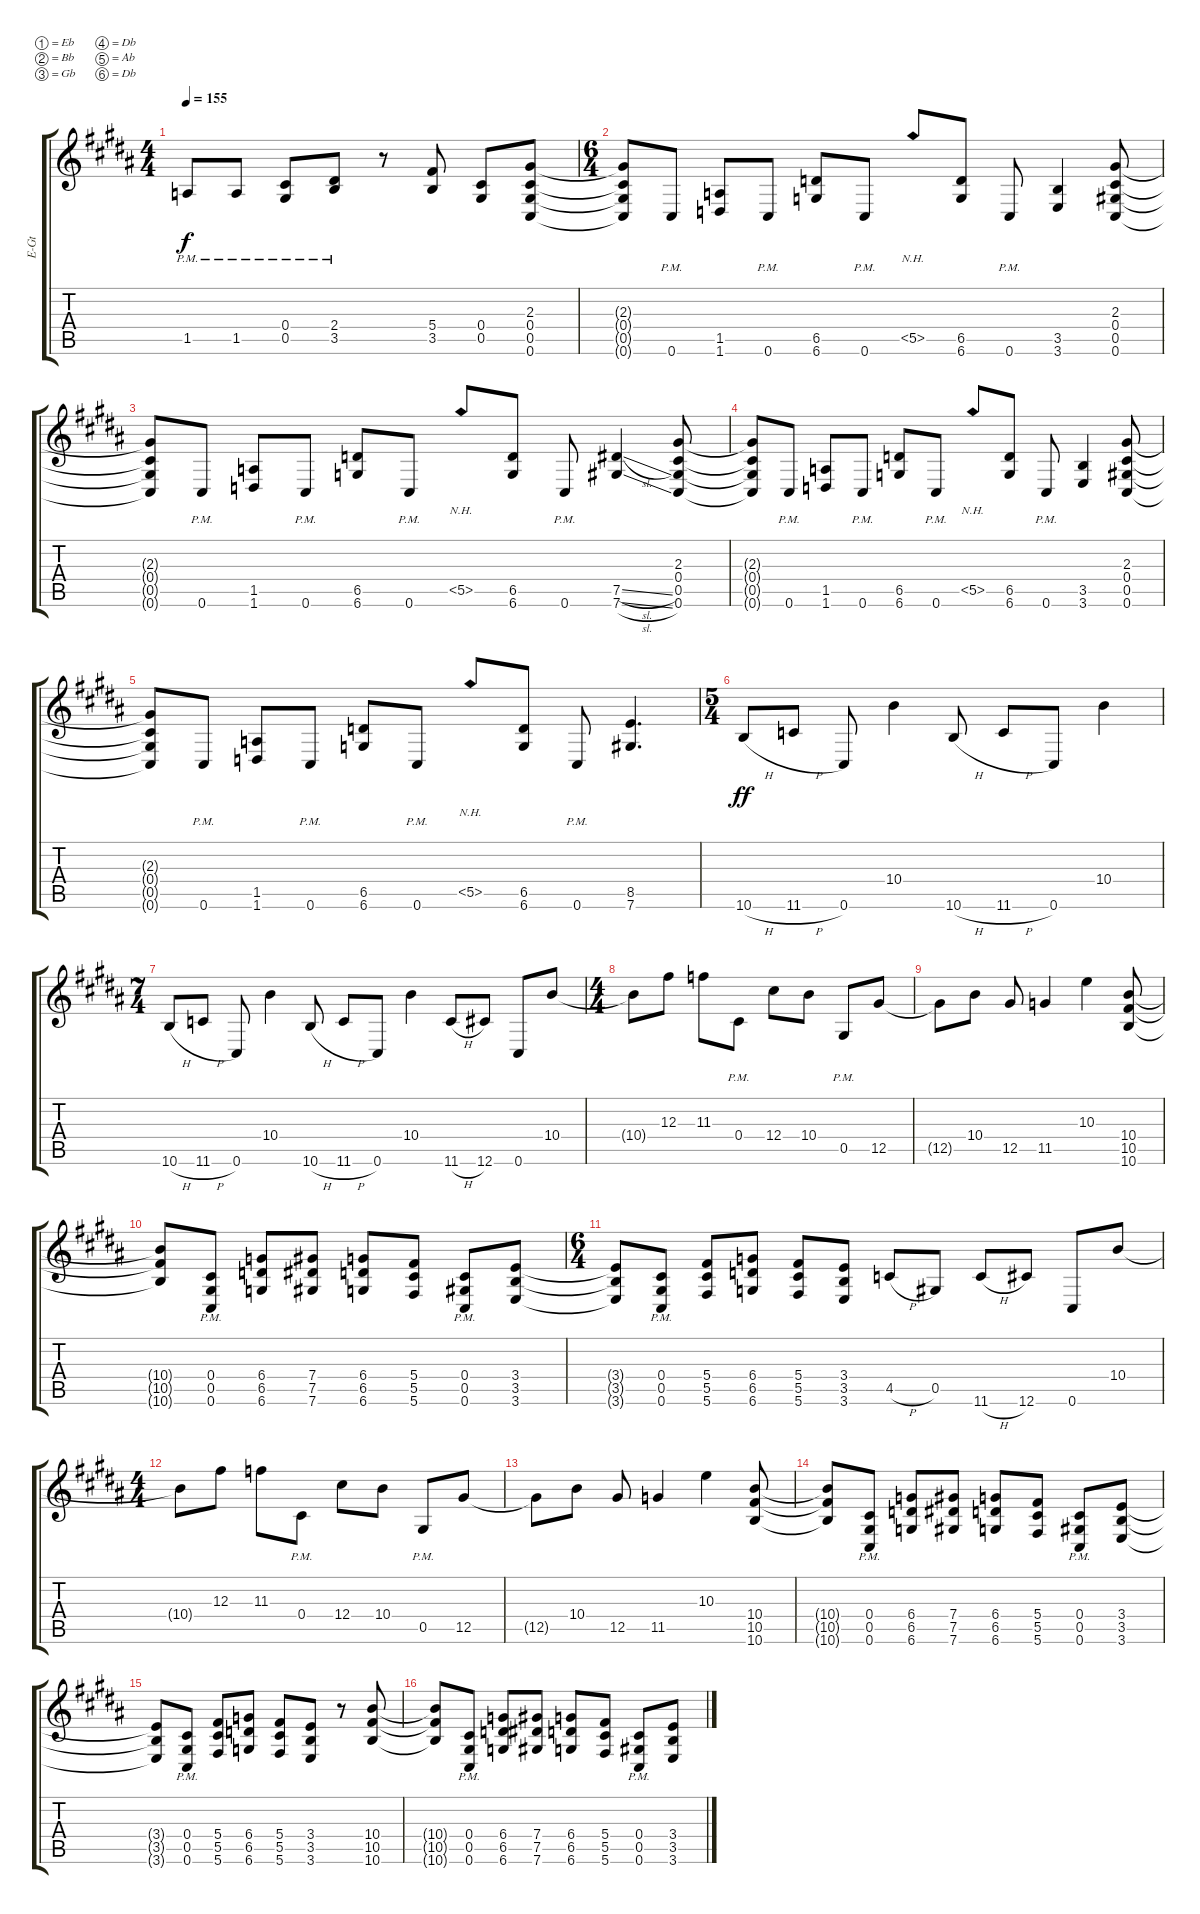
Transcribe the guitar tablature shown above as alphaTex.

\bracketExtendMode groupsimilarinstruments
\otherSystemsTrackNameOrientation horizontal
\track ("Electric Guitar 1" "E-Gt") {instrument distortionguitar}
\staff {score tabs}
\tuning (Eb4 Bb3 Gb3 Db3 Ab2 Db2)
\ts (4 4)
\tempo 155
\clef g2
\ks b
1.5{pm acc b}.8{dy f beam Up} 1.5{pm acc b}.8{beam Up} (0.5{pm acc forcenatural} 0.4{acc forcenatural}).8{beam Up} (3.5{pm acc forcenatural} 2.4{acc forcenatural}).8{beam Up} r.8{beam Up} (3.5{acc forcenatural} 5.4{acc forcenatural}).8{beam Up} (0.4{acc forcenatural} 0.5{acc forcenatural}).8{beam Up} (0.6{acc forcenatural} 0.5{acc forcenatural} 0.4{acc forcenatural} 2.3{acc forcenatural}).8{beam Up} |
\ts (6 4)
(2.3{t acc forcenatural} 0.4{t acc forcenatural} 0.5{t acc forcenatural} 0.6{t acc forcenatural}).8{beam Up} 0.6{pm acc forcenatural}.8{beam Up} (1.6{acc b} 1.5{acc b}).8{beam Up} 0.6{pm acc forcenatural}.8{beam Up} (6.6{acc b} 6.5{acc b}).8{beam Up} 0.6{pm acc forcenatural}.8{beam Up} 5.5{nh acc forcenatural}.8{beam Up} (6.6{acc b} 6.5{acc b}).8{beam Up} 0.6{pm acc forcenatural}.8{beam Up} (3.6{acc forcenatural} 3.5{acc forcenatural}).4{beam Up} (0.5{acc forcenatural} 0.6{acc forcenatural} 0.4{acc forcenatural} 2.3{acc forcenatural}).8{beam Up} |
(2.3{t acc forcenatural} 0.4{t acc forcenatural} 0.5{t acc forcenatural} 0.6{t acc forcenatural}).8{beam Up} 0.6{pm acc forcenatural}.8{beam Up} (1.6{acc b} 1.5{acc b}).8{beam Up} 0.6{pm acc forcenatural}.8{beam Up} (6.6{acc b} 6.5{acc b}).8{beam Up} 0.6{pm acc forcenatural}.8{beam Up} 5.5{nh acc forcenatural}.8{beam Up} (6.6{acc b} 6.5{acc b}).8{beam Up} 0.6{pm acc forcenatural}.8{beam Up} (7.6{sl acc forcenatural} 7.5{sl acc forcenatural}).4{beam Up} (0.5{acc forcenatural} 0.4{acc forcenatural} 0.6{acc forcenatural} 2.3{acc forcenatural}).8{beam Up} |
(2.3{t acc forcenatural} 0.4{t acc forcenatural} 0.5{t acc forcenatural} 0.6{t acc forcenatural}).8{beam Up} 0.6{pm acc forcenatural}.8{beam Up} (1.6{acc b} 1.5{acc b}).8{beam Up} 0.6{pm acc forcenatural}.8{beam Up} (6.6{acc b} 6.5{acc b}).8{beam Up} 0.6{pm acc forcenatural}.8{beam Up} 5.5{nh acc forcenatural}.8{beam Up} (6.6{acc b} 6.5{acc b}).8{beam Up} 0.6{pm acc forcenatural}.8{beam Up} (3.6{acc forcenatural} 3.5{acc forcenatural}).4{beam Up} (0.5{acc forcenatural} 0.6{acc forcenatural} 0.4{acc forcenatural} 2.3{acc forcenatural}).8{beam Up} |
(2.3{t acc forcenatural} 0.4{t acc forcenatural} 0.5{t acc forcenatural} 0.6{t acc forcenatural}).8{beam Up} 0.6{pm acc forcenatural}.8{beam Up} (1.6{acc b} 1.5{acc b}).8{beam Up} 0.6{pm acc forcenatural}.8{beam Up} (6.6{acc b} 6.5{acc b}).8{beam Up} 0.6{pm acc forcenatural}.8{beam Up} 5.5{nh acc forcenatural}.8{beam Up} (6.6{acc b} 6.5{acc b}).8{beam Up} 0.6{pm acc forcenatural}.8{beam Up} (7.6{acc forcenatural} 8.5{acc forcenatural}).4{d beam Up} |
\ts (5 4)
10.6{h acc forcenatural}.8{dy ff beam Up} 11.6{h acc b}.8{beam Up} 0.6{acc forcenatural}.8{beam Up} 10.4{acc forcenatural}.4{beam Down} 10.6{h acc forcenatural}.8{beam Up} 11.6{h acc b}.8{beam Up} 0.6{acc forcenatural}.8{beam Up} 10.4{acc forcenatural}.4{beam Down} |
\ts (7 4)
10.6{h acc forcenatural}.8{beam Up} 11.6{h acc b}.8{beam Up} 0.6{acc forcenatural}.8{beam Up} 10.4{acc forcenatural}.4{beam Down} 10.6{h acc forcenatural}.8{beam Up} 11.6{h acc b}.8{beam Up} 0.6{acc forcenatural}.8{beam Up} 10.4{acc forcenatural}.4{beam Down} 11.6{h acc b}.8{beam Up} 12.6{acc forcenatural}.8{beam Up} 0.6{acc forcenatural}.8{beam Up} 10.4{acc forcenatural}.8{beam Up} |
\ts (4 4)
10.4{t acc forcenatural}.8{beam Down} 12.3{acc forcenatural}.8{beam Down} 11.3{acc b}.8{beam Down} 0.4{pm acc forcenatural}.8{beam Down} 12.4{acc forcenatural}.8{beam Down} 10.4{acc forcenatural}.8{beam Down} 0.5{pm acc forcenatural}.8{beam Up} 12.5{acc forcenatural}.8{beam Up} |
12.5{t acc forcenatural}.8{beam Down} 10.4{acc forcenatural}.8{beam Down} 12.5{acc forcenatural}.8{beam Up} 11.5{acc b}.4{beam Up} 10.3{acc forcenatural}.4{beam Down} (10.6{acc forcenatural} 10.5{acc forcenatural} 10.4{acc forcenatural}).8{beam Up} |
(10.6{t acc forcenatural} 10.5{t acc forcenatural} 10.4{t acc forcenatural}).8{beam Up} (0.6{pm acc forcenatural} 0.5{pm acc forcenatural} 0.4{pm acc forcenatural}).8{beam Up} (6.6{acc b} 6.5{acc b} 6.4{acc b}).8{beam Up} (7.4{acc forcenatural} 7.5{acc forcenatural} 7.6{acc forcenatural}).8{beam Up} (6.6{acc b} 6.5{acc b} 6.4{acc b}).8{beam Up} (5.4{acc forcenatural} 5.5{acc forcenatural} 5.6{acc forcenatural}).8{beam Up} (0.6{pm acc forcenatural} 0.5{pm acc forcenatural} 0.4{pm acc forcenatural}).8{beam Up} (3.6{acc forcenatural} 3.5{acc forcenatural} 3.4{acc forcenatural}).8{beam Up} |
\ts (6 4)
(3.6{t acc forcenatural} 3.5{t acc forcenatural} 3.4{t acc forcenatural}).8{beam Up} (0.6{pm acc forcenatural} 0.5{pm acc forcenatural} 0.4{pm acc forcenatural}).8{beam Up} (5.6{acc forcenatural} 5.5{acc forcenatural} 5.4{acc forcenatural}).8{beam Up} (6.4{acc b} 6.5{acc b} 6.6{acc b}).8{beam Up} (5.6{acc forcenatural} 5.5{acc forcenatural} 5.4{acc forcenatural}).8{beam Up} (3.4{acc forcenatural} 3.5{acc forcenatural} 3.6{acc forcenatural}).8{beam Up} 4.5{h acc b}.8{beam Up} 0.5{acc forcenatural}.8{beam Up} 11.6{h acc b}.8{beam Up} 12.6{acc forcenatural}.8{beam Up} 0.6{acc forcenatural}.8{beam Up} 10.4{acc forcenatural}.8{beam Up} |
\ts (4 4)
10.4{t acc forcenatural}.8{beam Down} 12.3{acc forcenatural}.8{beam Down} 11.3{acc b}.8{beam Down} 0.4{pm acc forcenatural}.8{beam Down} 12.4{acc forcenatural}.8{beam Down} 10.4{acc forcenatural}.8{beam Down} 0.5{pm acc forcenatural}.8{beam Up} 12.5{acc forcenatural}.8{beam Up} |
12.5{t acc forcenatural}.8{beam Down} 10.4{acc forcenatural}.8{beam Down} 12.5{acc forcenatural}.8{beam Up} 11.5{acc b}.4{beam Up} 10.3{acc forcenatural}.4{beam Down} (10.6{acc forcenatural} 10.5{acc forcenatural} 10.4{acc forcenatural}).8{beam Up} |
(10.6{t acc forcenatural} 10.5{t acc forcenatural} 10.4{t acc forcenatural}).8{beam Up} (0.6{pm acc forcenatural} 0.5{pm acc forcenatural} 0.4{pm acc forcenatural}).8{beam Up} (6.6{acc b} 6.5{acc b} 6.4{acc b}).8{beam Up} (7.4{acc forcenatural} 7.5{acc forcenatural} 7.6{acc forcenatural}).8{beam Up} (6.6{acc b} 6.5{acc b} 6.4{acc b}).8{beam Up} (5.4{acc forcenatural} 5.5{acc forcenatural} 5.6{acc forcenatural}).8{beam Up} (0.6{pm acc forcenatural} 0.5{pm acc forcenatural} 0.4{pm acc forcenatural}).8{beam Up} (3.6{acc forcenatural} 3.5{acc forcenatural} 3.4{acc forcenatural}).8{beam Up} |
(3.6{t acc forcenatural} 3.5{t acc forcenatural} 3.4{t acc forcenatural}).8{beam Up} (0.6{pm acc forcenatural} 0.5{pm acc forcenatural} 0.4{pm acc forcenatural}).8{beam Up} (5.6{acc forcenatural} 5.5{acc forcenatural} 5.4{acc forcenatural}).8{beam Up} (6.4{acc b} 6.5{acc b} 6.6{acc b}).8{beam Up} (5.6{acc forcenatural} 5.5{acc forcenatural} 5.4{acc forcenatural}).8{beam Up} (3.4{acc forcenatural} 3.5{acc forcenatural} 3.6{acc forcenatural}).8{beam Up} r.8{beam Up} (10.6{acc forcenatural} 10.5{acc forcenatural} 10.4{acc forcenatural}).8{beam Up} |
(10.6{t acc forcenatural} 10.5{t acc forcenatural} 10.4{t acc forcenatural}).8{beam Up} (0.6{pm acc forcenatural} 0.5{pm acc forcenatural} 0.4{pm acc forcenatural}).8{beam Up} (6.6{acc b} 6.5{acc b} 6.4{acc b}).8{beam Up} (7.4{acc forcenatural} 7.5{acc forcenatural} 7.6{acc forcenatural}).8{beam Up} (6.6{acc b} 6.5{acc b} 6.4{acc b}).8{beam Up} (5.4{acc forcenatural} 5.5{acc forcenatural} 5.6{acc forcenatural}).8{beam Up} (0.6{pm acc forcenatural} 0.5{pm acc forcenatural} 0.4{pm acc forcenatural}).8{beam Up} (3.6{acc forcenatural} 3.5{acc forcenatural} 3.4{acc forcenatural}).8{beam Up}
